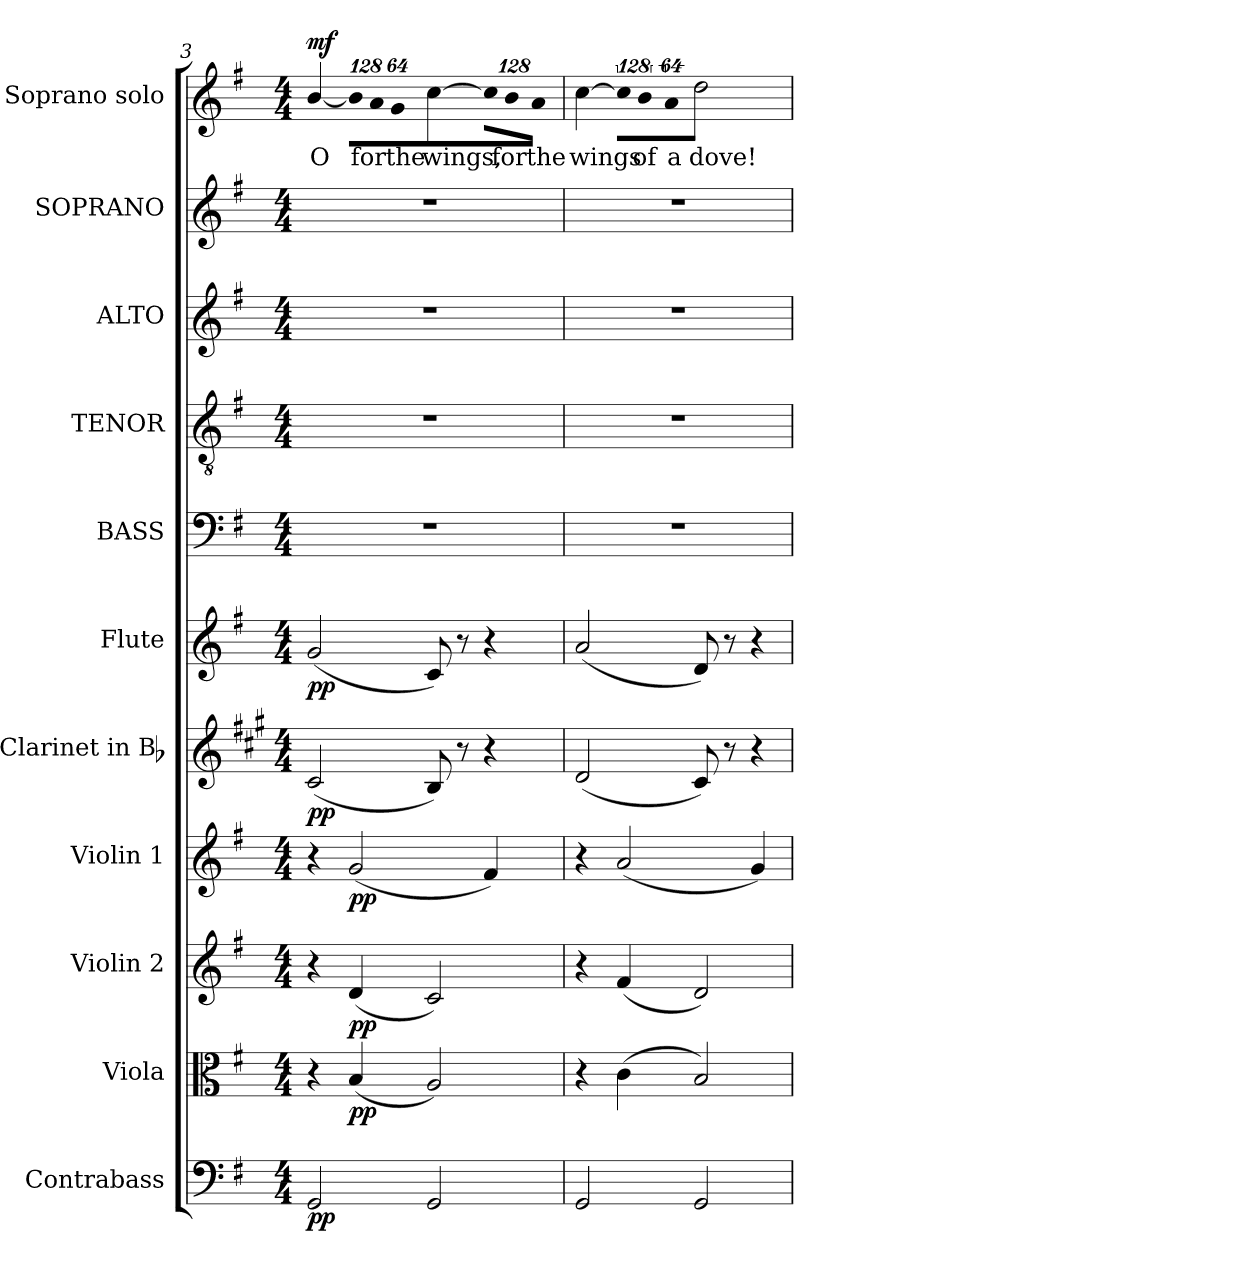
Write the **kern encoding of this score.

**kern	**dynam	**kern	**dynam	**kern	**dynam	**kern	**dynam	**kern	**dynam	**kern	**dynam	**kern	**kern	**kern	**kern	**kern	**text	**dynam
*part11	*part11	*part10	*part10	*part9	*part9	*part8	*part8	*part7	*part7	*part6	*part6	*part5	*part4	*part3	*part2	*part1	*part1	*part1
*staff11	*staff11	*staff10	*staff10	*staff9	*staff9	*staff8	*staff8	*staff7	*staff7	*staff6	*staff6	*staff5	*staff4	*staff3	*staff2	*staff1	*staff1	*staff1
*I"Contrabass	*	*I"Viola	*	*I"Violin 2	*	*I"Violin 1	*	*I"Clarinet in Bb	*	*I"Flute	*	*I"BASS	*I"TENOR	*I"ALTO	*I"SOPRANO	*I"Soprano solo	*	*
*I'Cb.	*	*I'Vla.	*	*I'Vln. 2	*	*I'Vln. 1	*	*I'Cl.	*	*I'Fl.	*	*I'B.	*I'T.	*I'A.	*I'S.	*I'S.	*	*
*clefF4	*	*clefC3	*	*clefG2	*	*clefG2	*	*clefG2	*	*clefG2	*	*clefF4	*clefGv2	*clefG2	*clefG2	*clefG2	*	*
*ITrd7c12	*	*	*	*	*	*	*	*ITrd1c2	*	*	*	*	*ITrd7c12	*	*	*	*	*
*k[f#]	*	*k[f#]	*	*k[f#]	*	*k[f#]	*	*k[f#]	*	*k[f#]	*	*k[f#]	*k[f#]	*k[f#]	*k[f#]	*k[f#]	*	*
*G:	*	*G:	*	*G:	*	*G:	*	*G:	*	*G:	*	*G:	*G:	*G:	*G:	*G:	*	*
*M4/4	*	*M4/4	*	*M4/4	*	*M4/4	*	*M4/4	*	*M4/4	*	*M4/4	*M4/4	*M4/4	*M4/4	*M4/4	*	*
=3	=3	=3	=3	=3	=3	=3	=3	=3	=3	=3	=3	=3	=3	=3	=3	=3	=3	=3
!	!	!	!	!	!	!	!	!	!	!	!	!	!	!	!	!	!LO:LY:b:color=#000000	!
2GGGi/	pp	4r	.	4r	.	4r	.	(2Bi/	pp	(2gi/	pp	1r	1r	1r	1r	[<4bi/	O	mf
*	*	*	*	*	*	*	*	*	*	*	*	*	*	*	*	*Xbrackettup	*	*
!	!	!	!	!	!	!	!	!	!	!	!	!	!	!	!	!LO:N:vis=8	!	!
.	.	(4Bi/	pp	(4di/	pp	(2gi/	pp	.	.	.	.	.	.	.	.	1024%85bi/L]	.	.
!	!	!	!	!	!	!	!	!	!	!	!	!	!	!	!	!LO:N:vis=8	!	!
!	!	!	!	!	!	!	!	!	!	!	!	!	!	!	!	!	!LO:LY:b:color=#000000	!
.	.	.	.	.	.	.	.	.	.	.	.	.	.	.	.	1024%85ai/	for	.
!	!	!	!	!	!	!	!	!	!	!	!	!	!	!	!	!LO:N:vis=8	!	!
!	!	!	!	!	!	!	!	!	!	!	!	!	!	!	!	!	!LO:LY:b:color=#000000	!
.	.	.	.	.	.	.	.	.	.	.	.	.	.	.	.	512%43gi/J	the	.
!	!	!	!	!	!	!	!	!	!	!	!	!	!	!	!	!	!LO:LY:b:color=#000000	!
2GGGi/	.	2Ai/)	.	2ci/)	.	.	.	8Ai/)	.	8ci/)	.	.	.	.	.	[>4cci\	wings,	.
.	.	.	.	.	.	.	.	8r	.	8r	.	.	.	.	.	.	.	.
*	*	*	*	*	*	*	*	*	*	*	*	*	*	*	*	*brackettup	*	*
!	!	!	!	!	!	!	!	!	!	!	!	!	!	!	!	!LO:N:vis=8	!	!
.	.	.	.	.	.	4f#i/)	.	4r	.	4r	.	.	.	.	.	1024%85cci\L]	.	.
!	!	!	!	!	!	!	!	!	!	!	!	!	!	!	!	!LO:N:vis=8	!	!
!	!	!	!	!	!	!	!	!	!	!	!	!	!	!	!	!	!LO:LY:b:color=#000000	!
.	.	.	.	.	.	.	.	.	.	.	.	.	.	.	.	1024%85bi\	for	.
!	!	!	!	!	!	!	!	!	!	!	!	!	!	!	!	!LO:N:vis=8	!	!
!	!	!	!	!	!	!	!	!	!	!	!	!	!	!	!	!	!LO:LY:b:color=#000000	!
.	.	.	.	.	.	.	.	.	.	.	.	.	.	.	.	512%43ai\J	the	.
=4	=4	=4	=4	=4	=4	=4	=4	=4	=4	=4	=4	=4	=4	=4	=4	=4	=4	=4
!	!	!	!	!	!	!	!	!	!	!	!	!	!	!	!	!	!LO:LY:b:color=#000000	!
2GGGi/	.	4r	.	4r	.	4r	.	(2ci/	.	(2ai/	.	1r	1r	1r	1r	[>4cci\	wings	.
!	!	!	!	!	!	!	!	!	!	!	!	!	!	!	!	!LO:N:vis=8	!	!
.	.	(4ci\	.	(4f#i/	.	(2ai/	.	.	.	.	.	.	.	.	.	1024%85cci\L]	.	.
!	!	!	!	!	!	!	!	!	!	!	!	!	!	!	!	!LO:N:vis=8	!	!
!	!	!	!	!	!	!	!	!	!	!	!	!	!	!	!	!	!LO:LY:b:color=#000000	!
.	.	.	.	.	.	.	.	.	.	.	.	.	.	.	.	1024%85bi\	of	.
!	!	!	!	!	!	!	!	!	!	!	!	!	!	!	!	!LO:N:vis=8	!	!
!	!	!	!	!	!	!	!	!	!	!	!	!	!	!	!	!	!LO:LY:b:color=#000000	!
.	.	.	.	.	.	.	.	.	.	.	.	.	.	.	.	512%43ai\J	a	.
!	!	!	!	!	!	!	!	!	!	!	!	!	!	!	!	!	!LO:LY:b:color=#000000	!
2GGGi/	.	2Bi/)	.	2di/)	.	.	.	8Bi/)	.	8di/)	.	.	.	.	.	2ddi\	dove!	.
.	.	.	.	.	.	.	.	8r	.	8r	.	.	.	.	.	.	.	.
.	.	.	.	.	.	4gi/)	.	4r	.	4r	.	.	.	.	.	.	.	.
=	=	=	=	=	=	=	=	=	=	=	=	=	=	=	=	=	=	=
*-	*-	*-	*-	*-	*-	*-	*-	*-	*-	*-	*-	*-	*-	*-	*-	*-	*-	*-
